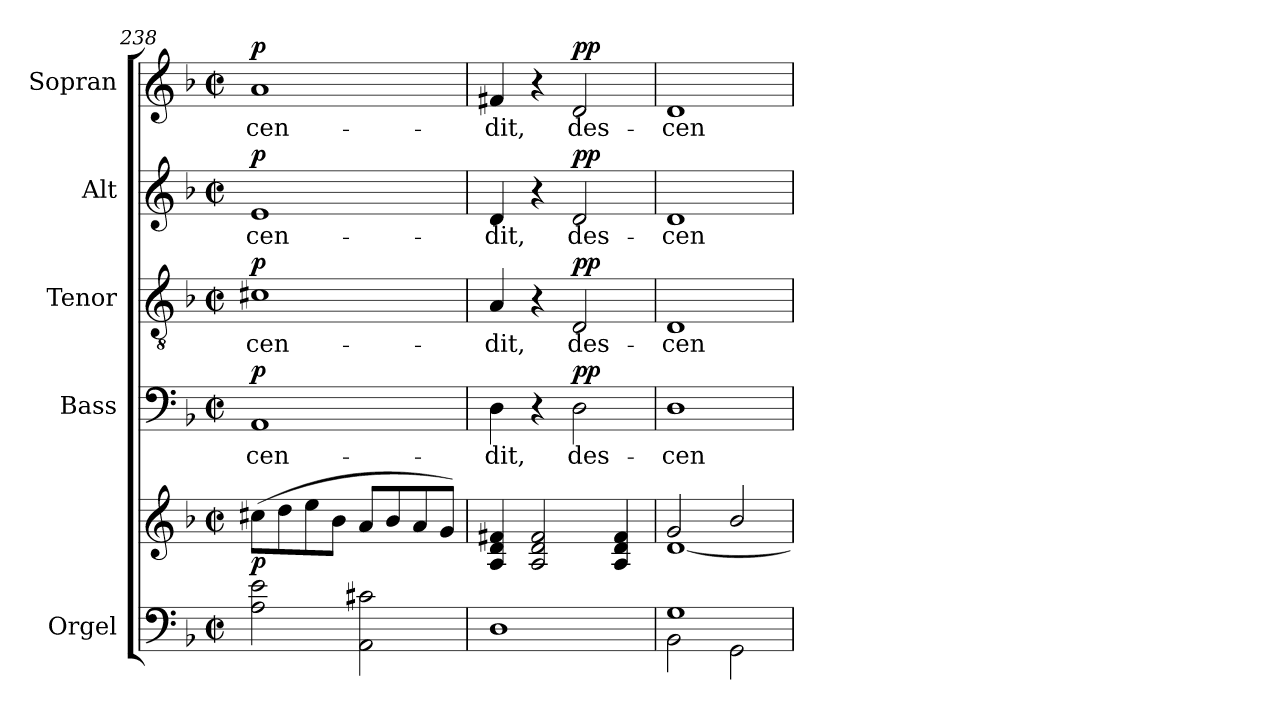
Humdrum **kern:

**kern	**kern	**dynam	**kern	**text	**dynam	**kern	**text	**dynam	**kern	**text	**dynam	**kern	**text	**dynam
*part5	*part5	*part5	*part4	*part4	*part4	*part3	*part3	*part3	*part2	*part2	*part2	*part1	*part1	*part1
*staff6	*staff5	*staff5/6	*staff4	*staff4	*staff4	*staff3	*staff3	*staff3	*staff2	*staff2	*staff2	*staff1	*staff1	*staff1
*I"Orgel	*	*	*I"Bass	*	*	*I"Tenor	*	*	*I"Alt	*	*	*I"Sopran	*	*
*I'Org.	*	*	*I'B.	*	*	*I'T.	*	*	*I'A.	*	*	*I'S.	*	*
*clefF4	*clefG2	*	*clefF4	*	*	*clefGv2	*	*	*clefG2	*	*	*clefG2	*	*
*k[b-]	*k[b-]	*	*k[b-]	*	*	*k[b-]	*	*	*k[b-]	*	*	*k[b-]	*	*
*F:	*F:	*	*F:	*	*	*F:	*	*	*F:	*	*	*F:	*	*
*M2/2	*M2/2	*	*M2/2	*	*	*M2/2	*	*	*M2/2	*	*	*M2/2	*	*
*met(c|)	*met(c|)	*	*met(c|)	*	*	*met(c|)	*	*	*met(c|)	*	*	*met(c|)	*	*
=238	=238	=238	=238	=238	=238	=238	=238	=238	=238	=238	=238	=238	=238	=238
!	!	!LO:DY:b	!	!LO:LY:b	!LO:DY:a	!	!LO:LY:b	!LO:DY:a	!	!LO:LY:b	!LO:DY:a	!	!LO:LY:b	!LO:DY:a
2A\ 2e\	(>8cc#X\L	p	1AA	-cen-	p	1c#X	-cen-	p	1e	-cen-	p	1a	-cen-	p
.	8dd\	.	.	.	.	.	.	.	.	.	.	.	.	.
.	8ee\	.	.	.	.	.	.	.	.	.	.	.	.	.
.	8b-\J	.	.	.	.	.	.	.	.	.	.	.	.	.
2AA\ 2c#X\	8a/L	.	.	.	.	.	.	.	.	.	.	.	.	.
.	8b-/	.	.	.	.	.	.	.	.	.	.	.	.	.
.	8a/	.	.	.	.	.	.	.	.	.	.	.	.	.
.	8g/J)	.	.	.	.	.	.	.	.	.	.	.	.	.
!!LO:PB:g=z
=239	=239	=239	=239	=239	=239	=239	=239	=239	=239	=239	=239	=239	=239	=239
!	!	!	!	!LO:LY:b	!	!	!LO:LY:b	!	!	!LO:LY:b	!	!	!LO:LY:b	!
1D	4A/ 4d/ 4f#X/	.	4D\	-dit,	.	4A/	-dit,	.	4d/	-dit,	.	4f#X/	-dit,	.
.	2A/ 2d/ 2f#/	.	4r	.	.	4r	.	.	4r	.	.	4r	.	.
!	!	!	!	!LO:LY:b	!LO:DY:a	!	!LO:LY:b	!LO:DY:a	!	!LO:LY:b	!LO:DY:a	!	!LO:LY:b	!LO:DY:a
.	.	.	2D\	des-	pp	2D/	des-	pp	2d/	des-	pp	2d/	des-	pp
.	4A/ 4d/ 4f#/	.	.	.	.	.	.	.	.	.	.	.	.	.
=240	=240	=240	=240	=240	=240	=240	=240	=240	=240	=240	=240	=240	=240	=240
*^	*^	*	*	*	*	*	*	*	*	*	*	*	*	*
!	!	!	!	!	!	!LO:LY:b	!	!	!LO:LY:b	!	!	!LO:LY:b	!	!	!LO:LY:b	!
1G	2BB-\	2g/	[<1d	.	1D	-cen-	.	1D	-cen-	.	1d	-cen-	.	1d	-cen-	.
.	2GG\	2b-/	.	.	.	.	.	.	.	.	.	.	.	.	.	.
*v	*v	*	*	*	*	*	*	*	*	*	*	*	*	*	*	*
*	*v	*v	*	*	*	*	*	*	*	*	*	*	*	*	*
=	=	=	=	=	=	=	=	=	=	=	=	=	=	=
*-	*-	*-	*-	*-	*-	*-	*-	*-	*-	*-	*-	*-	*-	*-
